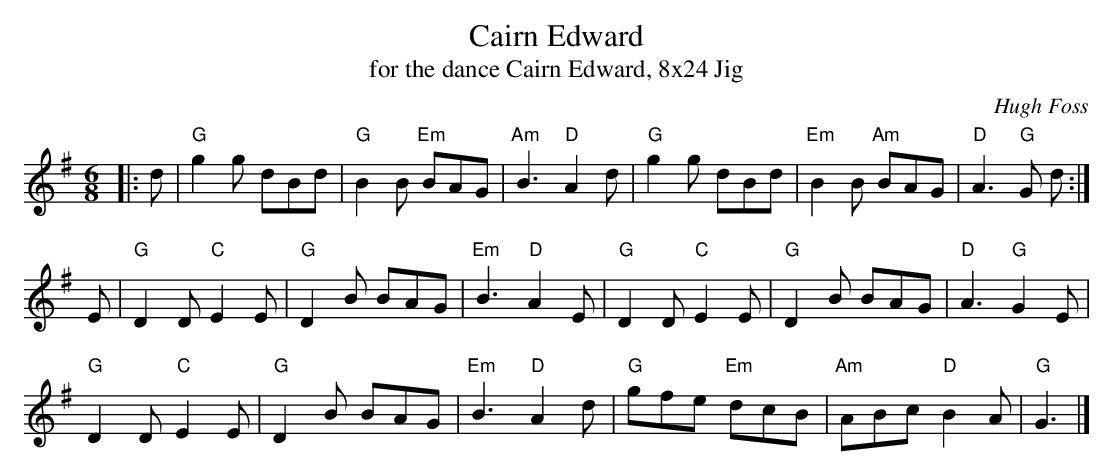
X:1
T: Cairn Edward
T: for the dance Cairn Edward, 8x24 Jig
C: Hugh Foss
M: 6/8
K: G
L: 1/8
|: d| "G" g2 g dBd |"G"B2 B "Em"BAG| "Am"B3 "D"A2 d|\
  "G"g2 g dBd| "Em"B2 B "Am"BAG| "D"A3 "G"G d :|
E|"G"D2 D "C"E2 E|"G"D2 B BAG| "Em"B3 "D"A2 E| \
  "G"D2 D "C"E2 E|"G"D2 B BAG|"D"A3 "G"G2 E|
"G"D2 D "C"E2 E|"G"D2 B BAG| "Em"B3 "D"A2 d| \
"G"gfe "Em"dcB|"Am"ABc "D"B2 A|"G"G3 |]
